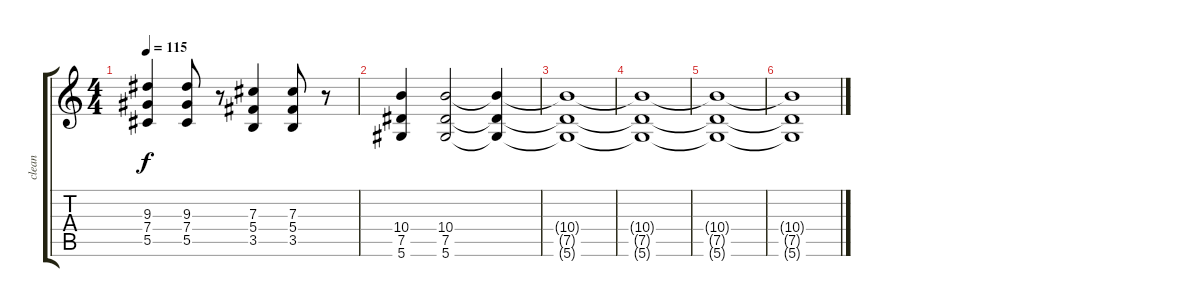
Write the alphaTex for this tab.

\track ("clean" "clean") {instrument electricguitarjazz}
\staff {score tabs}
\tuning (Eb4 Bb3 Gb3 Db3 Ab2 Eb2) {hide}
\ts (4 4)
\tempo 115
\clef g2
\ks c
(9.3 7.4 5.5).4{dy f} (9.3 7.4 5.5).8 r.8 (7.3 5.4 3.5).4 (7.3 5.4 3.5).8 r.8 |
(10.4 7.5 5.6).4 (10.4 7.5 5.6).2 (10.4{t} 7.5{t} 5.6{t}).4 |
(10.4{t} 7.5{t} 5.6{t}).1 |
(10.4{t} 7.5{t} 5.6{t}).1 |
(10.4{t} 7.5{t} 5.6{t}).1 |
(10.4{t} 7.5{t} 5.6{t}).1
